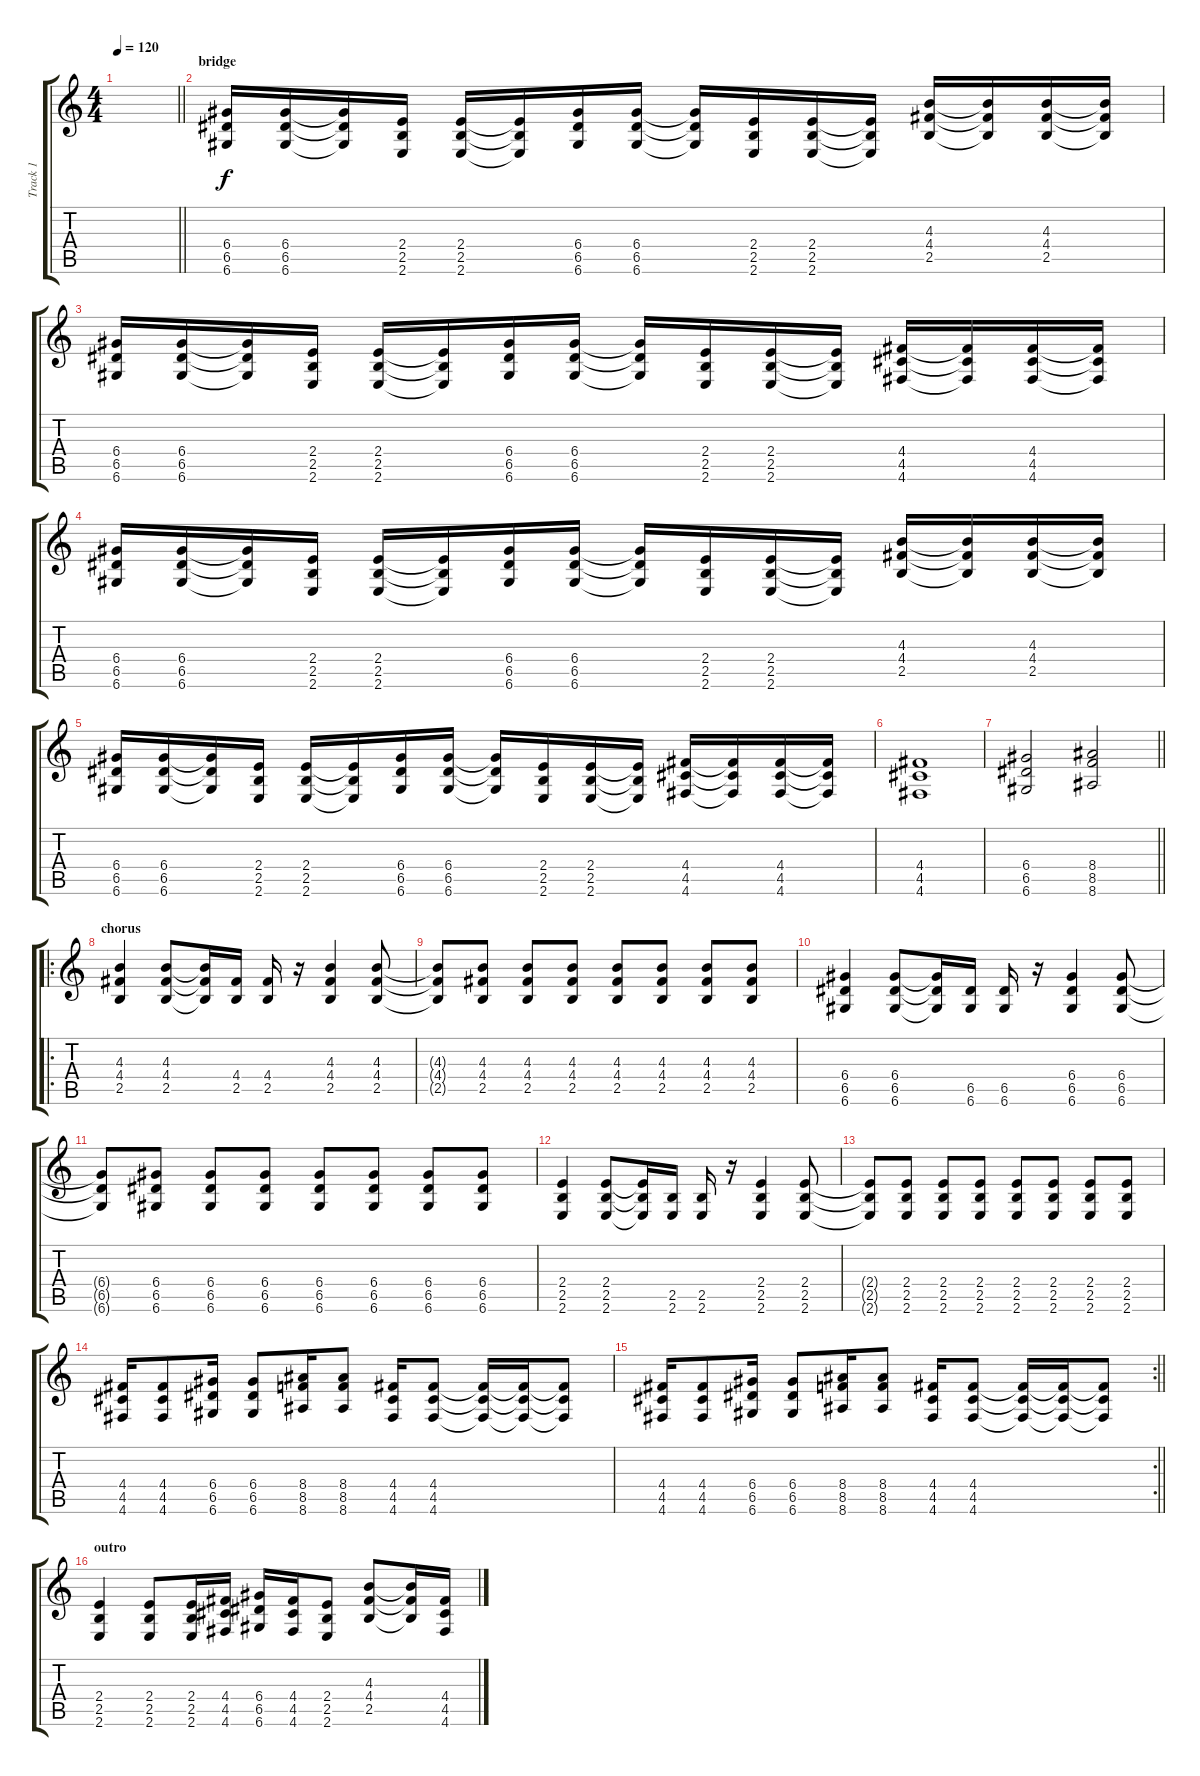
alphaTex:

\track ("Track 1" "Track 1") {instrument distortionguitar}
\staff {score tabs}
\tuning (E4 B3 G3 D3 A2 D2) {hide}
\ts (4 4)
\tempo 120
\clef g2
\barLineRight lightlight
\ks c
|
\section ("" "bridge")
(6.4 6.5 6.6).16 (6.4 6.5 6.6).16 (6.4{t} 6.5{t} 6.6{t}).16 (2.4 2.5 2.6).16 (2.4 2.5 2.6).16 (2.4{t} 2.5{t} 2.6{t}).16 (6.4 6.5 6.6).16 (6.4 6.5 6.6).16 (6.4{t} 6.5{t} 6.6{t}).16 (2.4 2.5 2.6).16 (2.4 2.5 2.6).16 (2.4{t} 2.5{t} 2.6{t}).16 (4.3 4.4 2.5).16 (4.3{t} 4.4{t} 2.5{t}).16 (4.3 4.4 2.5).16 (4.3{t} 4.4{t} 2.5{t}).16 |
(6.4 6.5 6.6).16 (6.4 6.5 6.6).16 (6.4{t} 6.5{t} 6.6{t}).16 (2.4 2.5 2.6).16 (2.4 2.5 2.6).16 (2.4{t} 2.5{t} 2.6{t}).16 (6.4 6.5 6.6).16 (6.4 6.5 6.6).16 (6.4{t} 6.5{t} 6.6{t}).16 (2.4 2.5 2.6).16 (2.4 2.5 2.6).16 (2.4{t} 2.5{t} 2.6{t}).16 (4.4 4.5 4.6).16 (4.4{t} 4.5{t} 4.6{t}).16 (4.4 4.5 4.6).16 (4.4{t} 4.5{t} 4.6{t}).16 |
(6.4 6.5 6.6).16 (6.4 6.5 6.6).16 (6.4{t} 6.5{t} 6.6{t}).16 (2.4 2.5 2.6).16 (2.4 2.5 2.6).16 (2.4{t} 2.5{t} 2.6{t}).16 (6.4 6.5 6.6).16 (6.4 6.5 6.6).16 (6.4{t} 6.5{t} 6.6{t}).16 (2.4 2.5 2.6).16 (2.4 2.5 2.6).16 (2.4{t} 2.5{t} 2.6{t}).16 (4.3 4.4 2.5).16 (4.3{t} 4.4{t} 2.5{t}).16 (4.3 4.4 2.5).16 (4.3{t} 4.4{t} 2.5{t}).16 |
(6.4 6.5 6.6).16 (6.4 6.5 6.6).16 (6.4{t} 6.5{t} 6.6{t}).16 (2.4 2.5 2.6).16 (2.4 2.5 2.6).16 (2.4{t} 2.5{t} 2.6{t}).16 (6.4 6.5 6.6).16 (6.4 6.5 6.6).16 (6.4{t} 6.5{t} 6.6{t}).16 (2.4 2.5 2.6).16 (2.4 2.5 2.6).16 (2.4{t} 2.5{t} 2.6{t}).16 (4.4 4.5 4.6).16 (4.4{t} 4.5{t} 4.6{t}).16 (4.4 4.5 4.6).16 (4.4{t} 4.5{t} 4.6{t}).16 |
(4.4 4.5 4.6).1 |
\barLineRight lightlight
(6.4 6.5 6.6).2 (8.4 8.5 8.6).2 |
\ro
\section ("" "chorus")
(4.3 4.4 2.5).4 (4.3 4.4 2.5).8 (4.3{t} 4.4{t} 2.5{t}).16 (4.4 2.5).16 (4.4 2.5).16 r.16 (4.3 4.4 2.5).4 (4.3 4.4 2.5).8 |
(4.3{t} 4.4{t} 2.5{t}).8 (4.3 4.4 2.5).8 (4.3 4.4 2.5).8 (4.3 4.4 2.5).8 (4.3 4.4 2.5).8 (4.3 4.4 2.5).8 (4.3 4.4 2.5).8 (4.3 4.4 2.5).8 |
(6.4 6.5 6.6).4 (6.4 6.5 6.6).8 (6.4{t} 6.5{t} 6.6{t}).16 (6.5 6.6).16 (6.5 6.6).16 r.16 (6.4 6.5 6.6).4 (6.4 6.5 6.6).8 |
(6.4{t} 6.5{t} 6.6{t}).8 (6.4 6.5 6.6).8 (6.4 6.5 6.6).8 (6.4 6.5 6.6).8 (6.4 6.5 6.6).8 (6.4 6.5 6.6).8 (6.4 6.5 6.6).8 (6.4 6.5 6.6).8 |
(2.4 2.5 2.6).4 (2.4 2.5 2.6).8 (2.4{t} 2.5{t} 2.6{t}).16 (2.5 2.6).16 (2.5 2.6).16 r.16 (2.4 2.5 2.6).4 (2.4 2.5 2.6).8 |
(2.4{t} 2.5{t} 2.6{t}).8 (2.4 2.5 2.6).8 (2.4 2.5 2.6).8 (2.4 2.5 2.6).8 (2.4 2.5 2.6).8 (2.4 2.5 2.6).8 (2.4 2.5 2.6).8 (2.4 2.5 2.6).8 |
(4.4 4.5 4.6).16 (4.4 4.5 4.6).8 (6.4 6.5 6.6).16 (6.4 6.5 6.6).8 (8.4 8.5 8.6).16 (8.4 8.5 8.6).8 (4.4 4.5 4.6).16 (4.4 4.5 4.6).8 (4.4{t} 4.5{t} 4.6{t}).16 (4.4{t} 4.5{t} 4.6{t}).16 (4.4{t} 4.5{t} 4.6{t}).8 |
\rc 2
\barLineRight lightlight
(4.4 4.5 4.6).16 (4.4 4.5 4.6).8 (6.4 6.5 6.6).16 (6.4 6.5 6.6).8 (8.4 8.5 8.6).16 (8.4 8.5 8.6).8 (4.4 4.5 4.6).16 (4.4 4.5 4.6).8 (4.4{t} 4.5{t} 4.6{t}).16 (4.4{t} 4.5{t} 4.6{t}).16 (4.4{t} 4.5{t} 4.6{t}).8 |
\section ("" "outro")
(2.4 2.5 2.6).4 (2.4 2.5 2.6).8 (2.4 2.5 2.6).16 (4.4 4.5 4.6).16 (6.4 6.5 6.6).16 (4.4 4.5 4.6).16 (2.4 2.5 2.6).8 (4.3 4.4 2.5).8 (4.3{t} 4.4{t} 2.5{t}).16 (4.4 4.5 4.6).16
